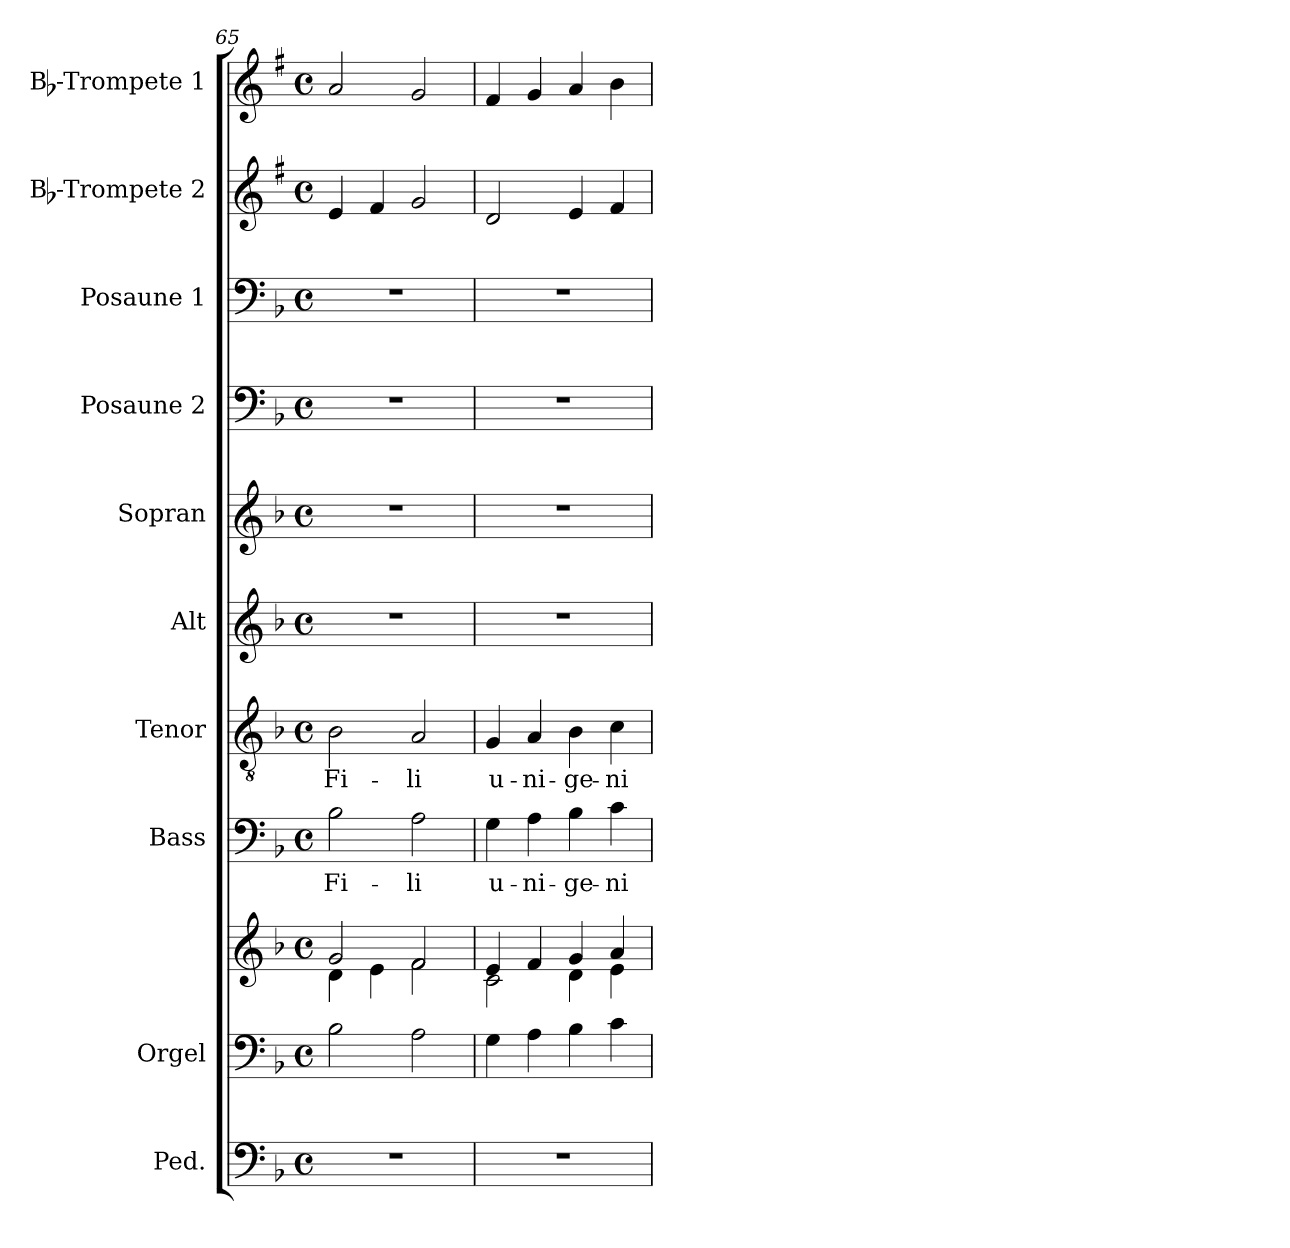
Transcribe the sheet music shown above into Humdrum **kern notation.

**kern	**kern	**kern	**kern	**text	**kern	**text	**kern	**kern	**kern	**kern	**kern	**kern
*part10	*part9	*part9	*part8	*part8	*part7	*part7	*part6	*part5	*part4	*part3	*part2	*part1
*staff11	*staff10	*staff9	*staff8	*staff8	*staff7	*staff7	*staff6	*staff5	*staff4	*staff3	*staff2	*staff1
*I"Ped.	*I"Orgel	*	*I"Bass	*	*I"Tenor	*	*I"Alt	*I"Sopran	*I"Posaune 2	*I"Posaune 1	*I"Bb-Trompete 2	*I"Bb-Trompete 1
*	*I'Org.	*	*I'B.	*	*I'T.	*	*I'A.	*I'S.	*I'Pos. 2	*I'Pos. 1	*I'Bb Trp. 2	*I'Bb Trp. 1
*clefF4	*clefF4	*clefG2	*clefF4	*	*clefGv2	*	*clefG2	*clefG2	*clefF4	*clefF4	*clefG2	*clefG2
*ITrd7c12	*	*	*	*	*	*	*	*	*	*	*ITrd1c2	*ITrd1c2
*k[b-]	*k[b-]	*k[b-]	*k[b-]	*	*k[b-]	*	*k[b-]	*k[b-]	*k[b-]	*k[b-]	*k[b-]	*k[b-]
*F:	*F:	*F:	*F:	*	*F:	*	*F:	*F:	*F:	*F:	*F:	*F:
*M4/4	*M4/4	*M4/4	*M4/4	*	*M4/4	*	*M4/4	*M4/4	*M4/4	*M4/4	*M4/4	*M4/4
*met(c)	*met(c)	*met(c)	*met(c)	*	*met(c)	*	*met(c)	*met(c)	*met(c)	*met(c)	*met(c)	*met(c)
=65	=65	=65	=65	=65	=65	=65	=65	=65	=65	=65	=65	=65
*	*	*^	*	*	*	*	*	*	*	*	*	*
!	!	!	!	!	!LO:LY:b	!	!LO:LY:b	!	!	!	!	!	!
1r	2B-\	2g/	4d\	2B-\	Fi-	2B-\	Fi-	1r	1r	1r	1r	4d/	2g/
.	.	.	4e\	.	.	.	.	.	.	.	.	4e/	.
!	!	!	!	!	!LO:LY:b	!	!LO:LY:b	!	!	!	!	!	!
.	2A\	2f/	2f\	2A\	-li	2A/	-li	.	.	.	.	2f/	2f/
=66	=66	=66	=66	=66	=66	=66	=66	=66	=66	=66	=66	=66	=66
!	!	!	!	!	!LO:LY:b	!	!LO:LY:b	!	!	!	!	!	!
1r	4G\	4e/	2c\	4G\	u-	4G/	u-	1r	1r	1r	1r	2c/	4e/
!	!	!	!	!	!LO:LY:b	!	!LO:LY:b	!	!	!	!	!	!
.	4A\	4f/	.	4A\	-ni-	4A/	-ni-	.	.	.	.	.	4f/
!	!	!	!	!	!LO:LY:b	!	!LO:LY:b	!	!	!	!	!	!
.	4B-\	4g/	4d\	4B-\	-ge-	4B-\	-ge-	.	.	.	.	4d/	4g/
!	!	!	!	!	!LO:LY:b	!	!LO:LY:b	!	!	!	!	!	!
.	4c\	4a/	4e\	4c\	-ni-	4c\	-ni-	.	.	.	.	4e/	4a\
*	*	*v	*v	*	*	*	*	*	*	*	*	*	*
=	=	=	=	=	=	=	=	=	=	=	=	=
*-	*-	*-	*-	*-	*-	*-	*-	*-	*-	*-	*-	*-
